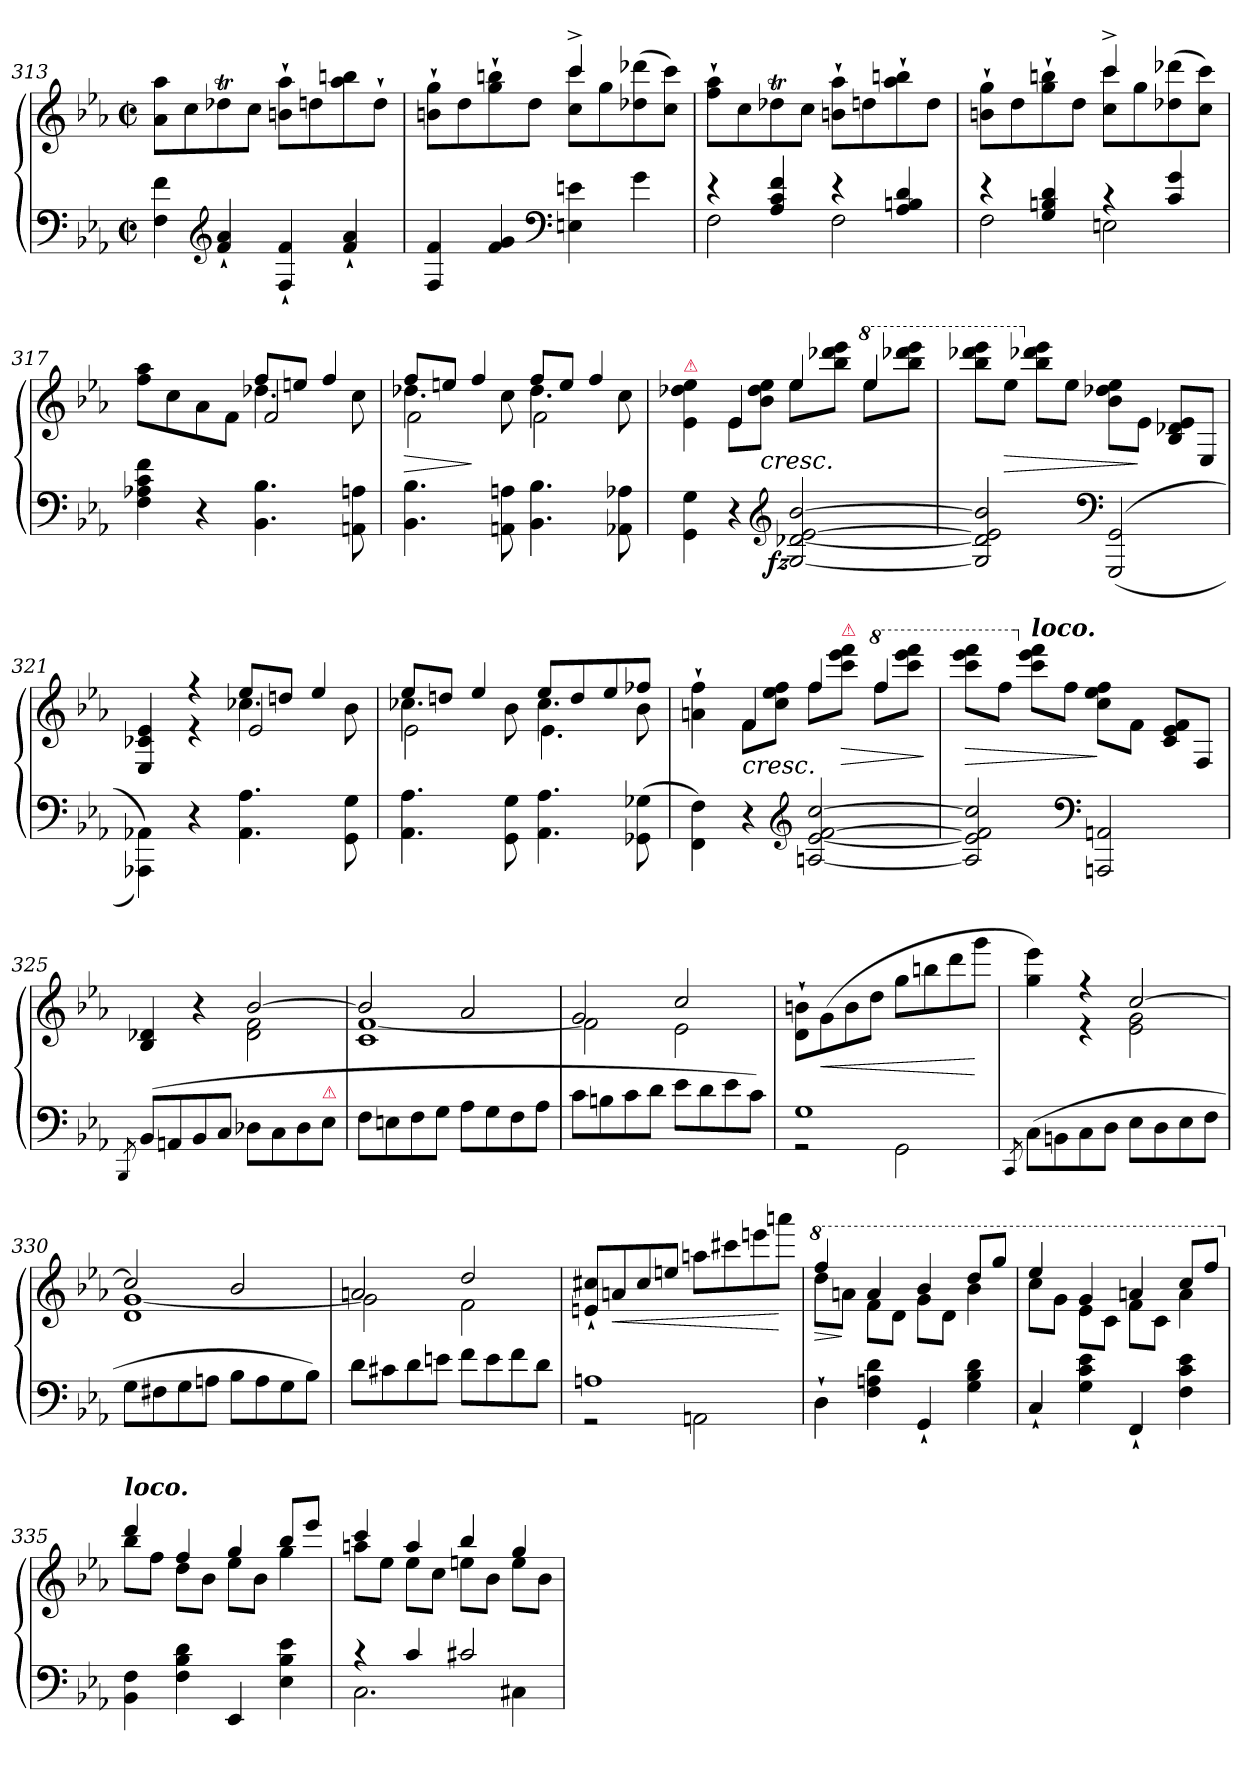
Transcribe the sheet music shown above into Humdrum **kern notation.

**kern	**kern	**dynam
*part1	*part1	*part1
*staff2	*staff1	*staff1/2
*clefF4	*clefG2	*
*k[b-e-a-]	*k[b-e-a-]	*
*c:	*c:	*
*M2/2	*M2/2	*
*met(c|)	*met(c|)	*
=313	=313	=313
4F 4f	8a- 8aa-L	.
.	8cc	.
*clefG2	*	*
4f` 4a-`	8dd-XT	.
.	8ccJ	.
4F` 4f`	8bn` 8aa-`L	.
.	8ddn	.
4f` 4a-`	8aa- 8bbn	.
.	8dd`J	.
=314	=314	=314
*	*^	*
4F 4f	2ryy	8bn` 8gg`L	.
.	.	8dd	.
4f 4g	.	8gg` 8bbn`	.
.	.	8ddJ	.
*clefF4	*	*	*
4En 4en	4ccc^	8cc 8cccL	.
.	.	8gg	.
4g	4ryy	(8dd-X 8ddd-X	.
.	.	8cc 8cccJ)	.
*	*v	*v	*
=315	=315	=315
*^	*	*
4re	2F	8ff` 8aa-`L	.
.	.	8cc	.
4A- 4c 4f	.	8dd-XT	.
.	.	8ccJ	.
4re	2F	8bn` 8aa-`L	.
.	.	8ddn	.
4A- 4Bn 4d	.	8aa-` 8bbn`	.
.	.	8ddJ	.
=316	=316	=316	=316
*	*	*^	*
4re	2F	2ryy	8bn` 8gg`L	.
.	.	.	8dd	.
4G 4Bn 4d	.	.	8gg` 8bbn`	.
.	.	.	8ddJ	.
4rc	2En	4ccc^	8cc 8cccL	.
.	.	.	8gg	.
4c 4g	.	4ryy	(8dd-X 8ddd-X	.
.	.	.	8cc 8cccJ)	.
*v	*v	*	*	*
=317	=317	=317	=317
*	*	*^	*
4F 4A-X 4c 4f	2ryy	8ff 8aa-L	2ryy	.
.	.	8cc	.	.
4r	.	8a-	.	.
.	.	8fJ	.	.
4.BB- 4.B-	8ffL	4.dd-X	2f	.
.	8eenJ	.	.	.
.	4ff	.	.	.
8AAn 8An	.	8cc	.	.
=318	=318	=318	=318	=318
!	!	!	!	!LO:HP:b
4.BB- 4.B-	8ffL	4.dd-X	2f\	>
.	8eenJ	.	.	.
.	4ff	.	.	]
8AAn 8An	.	8cc	.	.
4.BB- 4.B-	8ffL	4.dd-	2f\	.
.	8eeJ	.	.	.
.	4ff	.	.	.
8AA-X 8A-X	.	8cc	.	.
*	*	*v	*v	*
=319	=319	=319	=319
!	!LO:TX:a:color=crimson:t=⚠	!	!
!	!	!	!LO:DY:b:rj
!	!	!	!LO:DY:n=1:b
4GG\ 4G\	4ryy	4e-\ 4dd-X\ 4ee-\	fz fz
4r	4e-	8e-L	.
!	!	!	!LO:HP:b
.	.	8b- 8dd- 8ee-J	<
*clefG2	*	*	*
!	!	!	!LO:DY:n=2:b=2:rj
[2G [2d-X [2e- [2b-	4ee-	8ee-L	fz
.	.	8bb- 8ddd-X 8eee-J	.
*	*8va	*	*
.	4eee-	8eee-L	.
.	.	8bbb- 8dddd-X 8eeee-J	[
*	*v	*v	*
=320	=320	=320
2G] 2d-] 2e-] 2b-]	8bbb- 8dddd-X 8eeee-L	.
!	!	!LO:HP:b
.	8eee-J	>
*	*X8va	*
.	8bb- 8ddd-X 8eee-L	.
.	8ee-J	.
*clefF4	*	*
(<(<2GGG 2GG	8b-\ 8dd-X\ 8ee-\L	.
.	8e-\J	]
.	8B- 8d-X 8e-L	.
.	8E-/J	.
=321	=321	=321
*	*^	*
*	*	*^	*
4AAA-X\ 4AA-X\))	4E-/ 4c-X/ 4e-/	4ryy	2ryy	.
4r	4r	4r	.	.
4.AA- 4.A-	8ee-L	4.cc-X	2e-	.
.	8ddnJ	.	.	.
.	4ee-	.	.	.
8GG\ 8G\	.	8b-	.	.
=322	=322	=322	=322	=322
4.AA- 4.A-	8ee-L	4.cc-X	2e-\	.
.	8ddnJ	.	.	.
.	4ee-	.	.	.
8GG\ 8G\	.	8b-	.	.
4.AA- 4.A-	8ee-L	4.cc-	4.e-\	.
.	8dd	.	.	.
.	8ee-	.	.	.
(8GG-X\ 8G-X\	8ff-XJ	8b-	8ryy	.
*	*	*v	*v	*
=323	=323	=323	=323
4FF\ 4F\)	4ryy	4an` 4ff`	.
!	!	!	!LO:HP:b
4r	4f	8fL	<
.	.	8cc 8ee- 8ffJ	.
*clefG2	*	*	*
[2An [2e- [2f [2cc	4ff	8ffL	.
!	!	!LO:TX:a:color=crimson:t=⚠	!
!	!	!	!LO:HP:b
.	.	8ccc 8eee- 8fffJ	>
*	*8va	*	*
.	4fff	8fffL	.
.	.	8cccc 8eeee- 8ffffJ	.
*	*v	*v	*
.	.	[ ]
=324	=324	=324
!	!	!LO:HP:b
2A] 2e-] 2f] 2cc]	8cccc 8eeee- 8ffffL	>
.	8fffJ	.
*clefF4	*	*
*	*X8va	*
!	!LO:TX:a:Bi:t=loco.	!
.	8ccc 8eee- 8fffL	.
.	8ffJ	.
2AAAn 2AAn	8cc\ 8ee-\ 8ff\L	]
.	8f\J	.
.	8c 8e- 8fL	.
.	8F/J	.
=325	=325	=325
8qBBB-/	.	.
*	*^	*
(>8BB-L	4B- 4d-X	2ryy	.
8AAn	.	.	.
8BB-	4r	.	.
8CJ	.	.	.
8D-XL	[2b-	2d- 2f	.
8C	.	.	.
8D-	.	.	.
!LO:TX:a:color=crimson:t=⚠	!	!	!
8E-J	.	.	.
=326	=326	=326	=326
8FL	2b-]	1c [1f	.
8En	.	.	.
8F	.	.	.
8GJ	.	.	.
8A-L	2a-	.	.
8G	.	.	.
8F	.	.	.
8A-J	.	.	.
=327	=327	=327	=327
8cL	2g	2f]	.
8Bn	.	.	.
8c	.	.	.
8dJ	.	.	.
8e-L	2cc	2e-\	.
8d	.	.	.
8e-	.	.	.
8cJ)	.	.	.
*	*v	*v	*
=328	=328	=328
*^	*	*
1G	2rGG	8d`\ 8bn`\L	.
!	!	!	!LO:HP:b
.	.	(8g\	<
.	.	8b\	.
.	.	8dd\J	.
.	2GG	8ggL	.
.	.	8bbn	.
.	.	8ddd	.
.	.	8gggJ	[
*v	*v	*	*
=329	=329	=329
8qCC/	.	.
*	*^	*
(8C\L	4gg 4eee-)	4ryy	.
8BBn\	.	.	.
8C\	4r	4r	.
8D\J	.	.	.
8E-L	[2cc	2e- 2g	.
8D	.	.	.
8E-	.	.	.
8FJ	.	.	.
=330	=330	=330	=330
8GL	2cc]	1d [1g	.
8F#X	.	.	.
8G	.	.	.
8AnJ	.	.	.
8B-L	2b-	.	.
8A	.	.	.
8G	.	.	.
8B-J)	.	.	.
=331	=331	=331	=331
8dL	2an	2g]	.
8c#X	.	.	.
8d	.	.	.
8enJ	.	.	.
8fL	2dd	2f\	.
8e	.	.	.
8f	.	.	.
8dJ	.	.	.
*	*v	*v	*
=332	=332	=332
*^	*	*
1An	2rGG	8en` 8cc#X`L	.
!	!	!	!LO:HP:b
.	.	8an	<
.	.	8cc#	.
.	.	8eenJ	.
.	2AAn	8aanL	.
.	.	8ccc#X	.
.	.	8eeen	.
.	.	8aaanJ	[
*v	*v	*	*
=333	=333	=333
*	*8va	*
*	*^	*
!	!	!	!LO:HP:b
4D`	4fff	8dddL	>
.	.	8aanJ	]
4F 4An 4d	4aa	8ffL	.
.	.	8ddJ	.
4GG`	4bb-	8ggL	.
.	.	8ddJ	.
4G 4B- 4d	8dddL	4bb-	.
.	8gggJ	.	.
=334	=334	=334	=334
4C`	4eee-	8cccL	.
.	.	8ggJ	.
4G 4c 4e-	4gg	8ee-L	.
.	.	8ccJ	.
4FF`	4aan	8ffL	.
.	.	8ccJ	.
4F 4c 4e-	8cccL	4aa	.
.	8fffJ	.	.
=335	=335	=335	=335
*	*X8va	*	*
!	!LO:TX:a:Bi:t=loco.	!	!
4BB- 4F	4ddd	8bb-L	.
.	.	8ffJ	.
4F 4B- 4d	4ff	8ddL	.
.	.	8b-J	.
4EE-	4gg	8ee-L	.
.	.	8b-J	.
4E- 4B- 4e-	8bb-L	4gg	.
.	8eee-J	.	.
=336	=336	=336	=336
*^	*	*	*
4rc	2.C	4ccc	8aanL	.
.	.	.	8ee-J	.
4c	.	4aa	8ee-L	.
.	.	.	8ccJ	.
2c#X	.	4bb-	8eenL	.
.	.	.	8b-J	.
.	4C#X	4gg	8eeL	.
.	.	.	8b-J	.
*v	*v	*	*	*
*	*v	*v	*
=	=	=
*-	*-	*-
